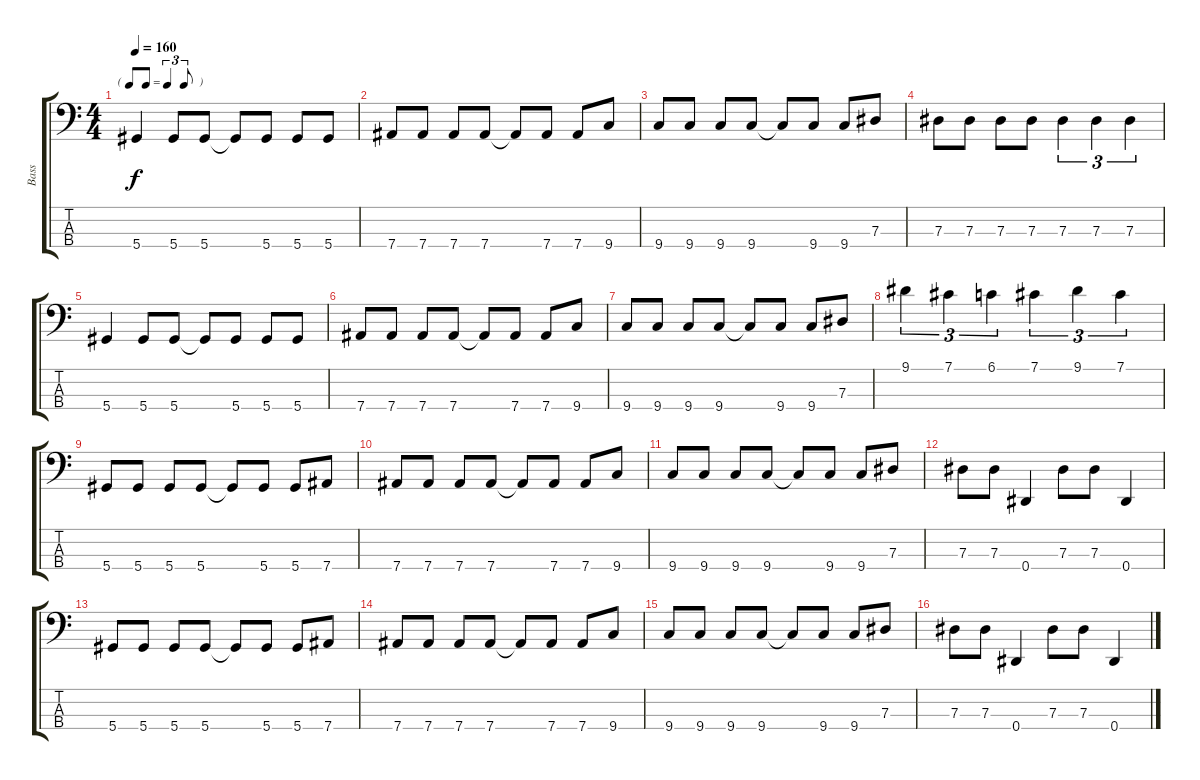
\track ("Bass" "Bass") {instrument fretlessbass}
\staff {score tabs}
\tuning (Gb2 Db2 Ab1 Eb1) {hide}
\ts (4 4)
\tf triplet8th
\tempo 160
\clef f4
\ks c
5.4.4{dy f} 5.4.8 5.4.8 5.4{t}.8 5.4.8 5.4.8 5.4.8 |
7.4.8 7.4.8 7.4.8 7.4.8 7.4{t}.8 7.4.8 7.4.8 9.4.8 |
9.4.8 9.4.8 9.4.8 9.4.8 9.4{t}.8 9.4.8 9.4.8 7.3.8 |
7.3.8 7.3.8 7.3.8 7.3.8 7.3.4{tu (3 2)} 7.3.4{tu (3 2)} 7.3.4{tu (3 2)} |
5.4.4 5.4.8 5.4.8 5.4{t}.8 5.4.8 5.4.8 5.4.8 |
7.4.8 7.4.8 7.4.8 7.4.8 7.4{t}.8 7.4.8 7.4.8 9.4.8 |
9.4.8 9.4.8 9.4.8 9.4.8 9.4{t}.8 9.4.8 9.4.8 7.3.8 |
9.1.4{tu (3 2)} 7.1.4{tu (3 2)} 6.1.4{tu (3 2)} 7.1.4{tu (3 2)} 9.1.4{tu (3 2)} 7.1.4{tu (3 2)} |
5.4.8 5.4.8 5.4.8 5.4.8 5.4{t}.8 5.4.8 5.4.8 7.4.8 |
7.4.8 7.4.8 7.4.8 7.4.8 7.4{t}.8 7.4.8 7.4.8 9.4.8 |
9.4.8 9.4.8 9.4.8 9.4.8 9.4{t}.8 9.4.8 9.4.8 7.3.8 |
7.3.8 7.3.8 0.4.4 7.3.8 7.3.8 0.4.4 |
5.4.8 5.4.8 5.4.8 5.4.8 5.4{t}.8 5.4.8 5.4.8 7.4.8 |
7.4.8 7.4.8 7.4.8 7.4.8 7.4{t}.8 7.4.8 7.4.8 9.4.8 |
9.4.8 9.4.8 9.4.8 9.4.8 9.4{t}.8 9.4.8 9.4.8 7.3.8 |
7.3.8 7.3.8 0.4.4 7.3.8 7.3.8 0.4.4
